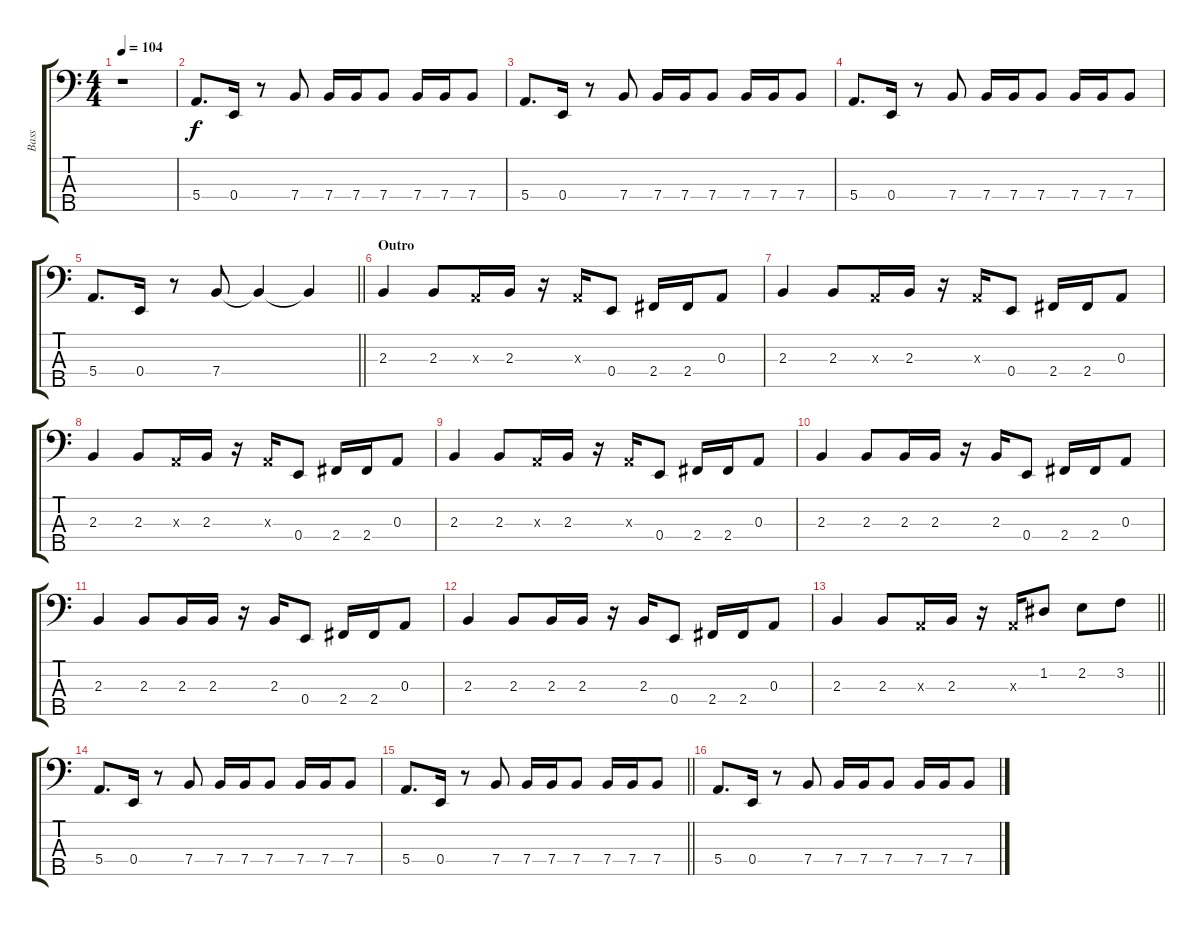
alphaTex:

\track ("Bass" "Bass") {instrument electricbassfinger}
\staff {score tabs}
\tuning (G2 D2 A1 E1 B0) {hide}
\ts (4 4)
\tempo 104
\clef f4
\ks c
r.1{dy f} |
5.4.8{d} 0.4.16 r.8 7.4.8 7.4.16 7.4.16 7.4.8 7.4.16 7.4.16 7.4.8 |
5.4.8{d} 0.4.16 r.8 7.4.8 7.4.16 7.4.16 7.4.8 7.4.16 7.4.16 7.4.8 |
5.4.8{d} 0.4.16 r.8 7.4.8 7.4.16 7.4.16 7.4.8 7.4.16 7.4.16 7.4.8 |
\barLineRight lightlight
5.4.8{d} 0.4.16 r.8 7.4.8 7.4{t}.4 7.4{t}.4 |
\section ("" "Outro")
2.3.4 2.3.8 0.3{x}.16 2.3.16 r.16 0.3{x}.16 0.4.8 2.4.16 2.4.16 0.3.8 |
2.3.4 2.3.8 0.3{x}.16 2.3.16 r.16 0.3{x}.16 0.4.8 2.4.16 2.4.16 0.3.8 |
2.3.4 2.3.8 0.3{x}.16 2.3.16 r.16 0.3{x}.16 0.4.8 2.4.16 2.4.16 0.3.8 |
2.3.4 2.3.8 0.3{x}.16 2.3.16 r.16 0.3{x}.16 0.4.8 2.4.16 2.4.16 0.3.8 |
2.3.4 2.3.8 2.3.16 2.3.16 r.16 2.3.16 0.4.8 2.4.16 2.4.16 0.3.8 |
2.3.4 2.3.8 2.3.16 2.3.16 r.16 2.3.16 0.4.8 2.4.16 2.4.16 0.3.8 |
2.3.4 2.3.8 2.3.16 2.3.16 r.16 2.3.16 0.4.8 2.4.16 2.4.16 0.3.8 |
\barLineRight lightlight
2.3.4 2.3.8 0.3{x}.16 2.3.16 r.16 0.3{x}.16 1.2.8 2.2.8 3.2.8 |
5.4.8{d} 0.4.16 r.8 7.4.8 7.4.16 7.4.16 7.4.8 7.4.16 7.4.16 7.4.8 |
\barLineRight lightlight
5.4.8{d} 0.4.16 r.8 7.4.8 7.4.16 7.4.16 7.4.8 7.4.16 7.4.16 7.4.8 |
5.4.8{d} 0.4.16 r.8 7.4.8 7.4.16 7.4.16 7.4.8 7.4.16 7.4.16 7.4.8
